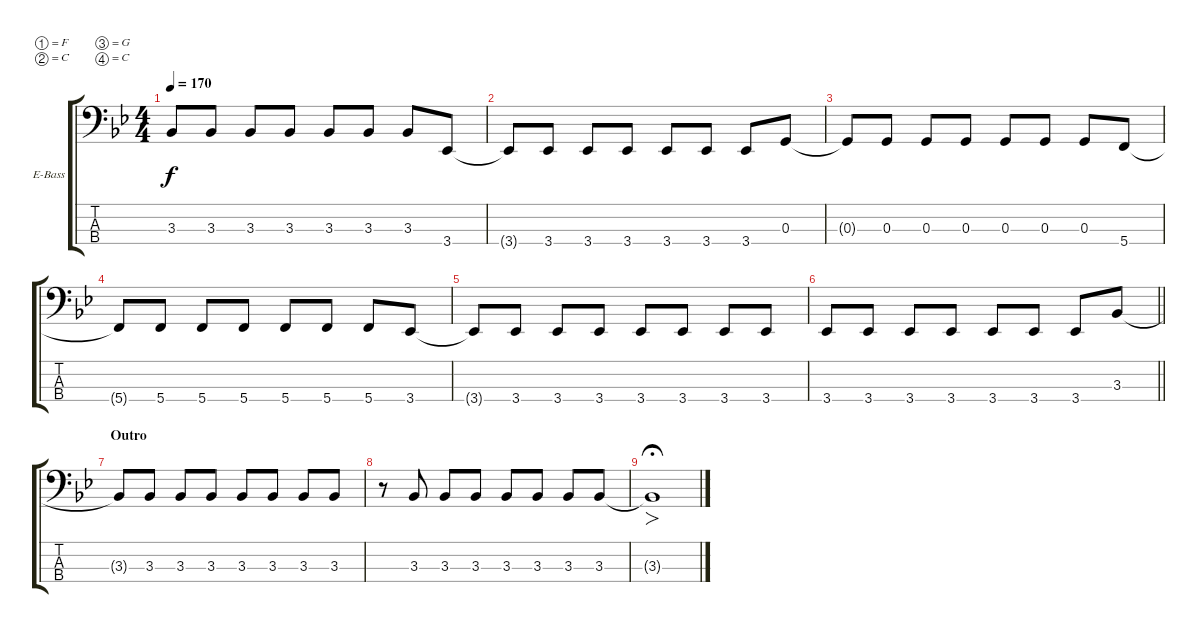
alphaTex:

\defaultSystemsLayout 4
\bracketExtendMode groupsimilarinstruments
\firstSystemTrackNameOrientation horizontal
\otherSystemsTrackNameOrientation horizontal
\track ("Bass" "E-Bass") {instrument electricbassfinger}
\staff {score tabs}
\tuning (F2 C2 G1 C1)
\ts (4 4)
\tempo 170
\clef f4
\ks bb
3.3{t}.8{dy f} 3.3.8 3.3.8 3.3.8 3.3.8 3.3.8 3.3.8 3.4.8 |
3.4{t}.8 3.4.8 3.4.8 3.4.8 3.4.8 3.4.8 3.4.8 0.3.8 |
0.3{t}.8 0.3.8 0.3.8 0.3.8 0.3.8 0.3.8 0.3.8 5.4.8 |
5.4{t}.8 5.4.8 5.4.8 5.4.8 5.4.8 5.4.8 5.4.8 3.4.8 |
3.4{t}.8 3.4.8 3.4.8 3.4.8 3.4.8 3.4.8 3.4.8 3.4.8 |
\barLineRight lightlight
3.4.8 3.4.8 3.4.8 3.4.8 3.4.8 3.4.8 3.4.8 3.3.8 |
\section ("" "Outro")
3.3{t}.8 3.3.8 3.3.8 3.3.8 3.3.8 3.3.8 3.3.8 3.3.8 |
r.8 3.3.8 3.3.8 3.3.8 3.3.8 3.3.8 3.3.8 3.3.8 |
3.3{t}.1{fo fermata (medium 1)}
